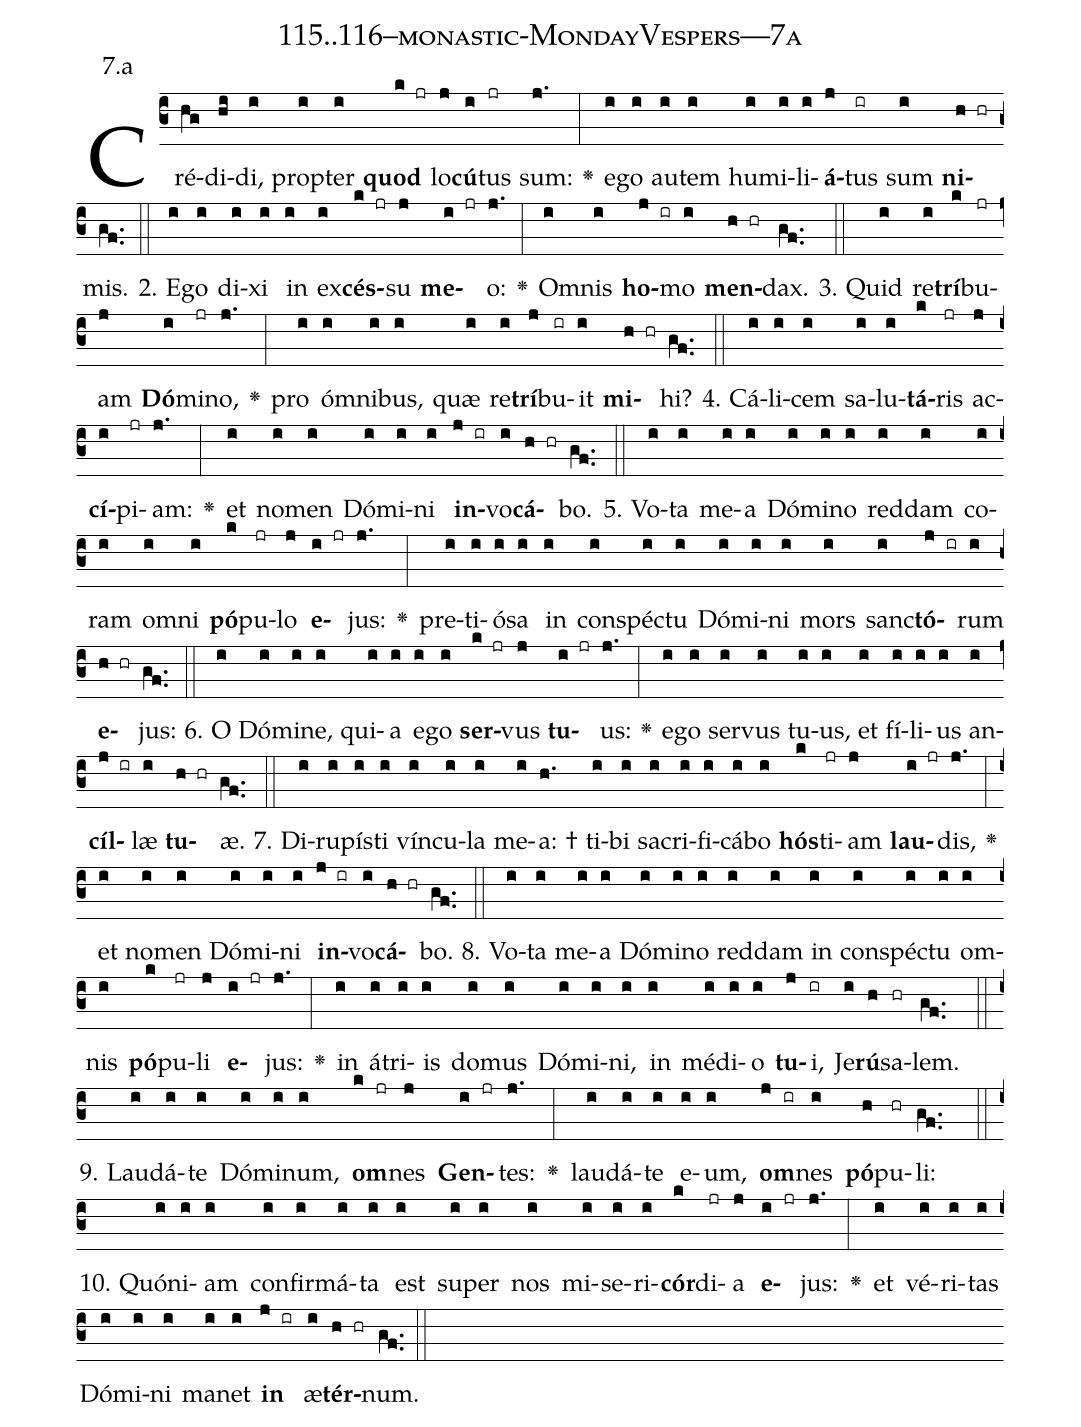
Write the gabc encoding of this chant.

name: 115..116--monastic-MondayVespers---7a;
annotation: 7.a;
%%
(c3)Cré(hg)di(hi)di,(i) prop(i)ter(i) <b>quod</b>(k jr) lo(j)<b>cú</b>(i)tus(jr) sum:(j.) <v>\greheightstar</v>(:) e(i)go(i) au(i)tem(i) hu(i)mi(i)li(i)<b>á</b>(j)tus(ir) sum(i) <b>ni</b>(h hr)mis.(gf..) (::)
2. E(i)go(i) di(i)xi(i) in(i) ex(i)<b>cés</b>(k jr)su(j) <b>me</b>(i jr)o:(j.) <v>\greheightstar</v>(:) Om(i)nis(i) <b>ho</b>(j ir)mo(i) <b>men</b>(h hr)dax.(gf..) (::)
3. Quid(i) re(i)<b>trí</b>(k)bu(jr)am(j) <b>Dó</b>(i)mi(jr)no,(j.) <v>\greheightstar</v>(:) pro(i) óm(i)ni(i)bus,(i) quæ(i) re(i)<b>trí</b>(j)bu(ir)it(i) <b>mi</b>(h hr)hi?(gf..) (::)
4. Cá(i)li(i)cem(i) sa(i)lu(i)<b>tá</b>(k)ris(jr) ac(j)<b>cí</b>(i)pi(jr)am:(j.) <v>\greheightstar</v>(:) et(i) no(i)men(i) Dó(i)mi(i)ni(i) <b>in</b>(j ir)vo(i)<b>cá</b>(h hr)bo.(gf..) (::)
5. Vo(i)ta(i) me(i)a(i) Dó(i)mi(i)no(i) red(i)dam(i) co(i)ram(i) om(i)ni(i) <b>pó</b>(k)pu(jr)lo(j) <b>e</b>(i jr)jus:(j.) <v>\greheightstar</v>(:) pre(i)ti(i)ó(i)sa(i) in(i) con(i)spéc(i)tu(i) Dó(i)mi(i)ni(i) mors(i) sanc(i)<b>tó</b>(j ir)rum(i) <b>e</b>(h hr)jus:(gf..) (::)
6. O(i) Dó(i)mi(i)ne,(i) qui(i)a(i) e(i)go(i) <b>ser</b>(k jr)vus(j) <b>tu</b>(i jr)us:(j.) <v>\greheightstar</v>(:) e(i)go(i) ser(i)vus(i) tu(i)us,(i) et(i) fí(i)li(i)us(i) an(i)<b>cíl</b>(j ir)læ(i) <b>tu</b>(h hr)æ.(gf..) (::)
7. Di(i)ru(i)pís(i)ti(i) vín(i)cu(i)la(i) me(i)a: †(h.) ti(i)bi(i) sa(i)cri(i)fi(i)cá(i)bo(i) <b>hós</b>(k)ti(jr)am(j) <b>lau</b>(i jr)dis,(j.) <v>\greheightstar</v>(:) et(i) no(i)men(i) Dó(i)mi(i)ni(i) <b>in</b>(j ir)vo(i)<b>cá</b>(h hr)bo.(gf..) (::)
8. Vo(i)ta(i) me(i)a(i) Dó(i)mi(i)no(i) red(i)dam(i) in(i) con(i)spéc(i)tu(i) om(i)nis(i) <b>pó</b>(k)pu(jr)li(j) <b>e</b>(i jr)jus:(j.) <v>\greheightstar</v>(:) in(i) á(i)tri(i)is(i) do(i)mus(i) Dó(i)mi(i)ni,(i) in(i) mé(i)di(i)o(i) <b>tu</b>(j)i,(ir) Je(i)<b>rú</b>(h)sa(hr)lem.(gf..) (::)
9. Lau(i)dá(i)te(i) Dó(i)mi(i)num,(i) <b>om</b>(k jr)nes(j) <b>Gen</b>(i jr)tes:(j.) <v>\greheightstar</v>(:) lau(i)dá(i)te(i) e(i)um,(i) <b>om</b>(j ir)nes(i) <b>pó</b>(h)pu(hr)li:(gf..) (::)
10. Quón(i)i(i)am(i) con(i)fir(i)má(i)ta(i) est(i) su(i)per(i) nos(i) mi(i)se(i)ri(i)<b>cór</b>(k)di(jr)a(j) <b>e</b>(i jr)jus:(j.) <v>\greheightstar</v>(:) et(i) vé(i)ri(i)tas(i) Dó(i)mi(i)ni(i) ma(i)net(i) <b>in</b>(j ir) æ(i)<b>tér</b>(h hr)num.(gf..) (::)
